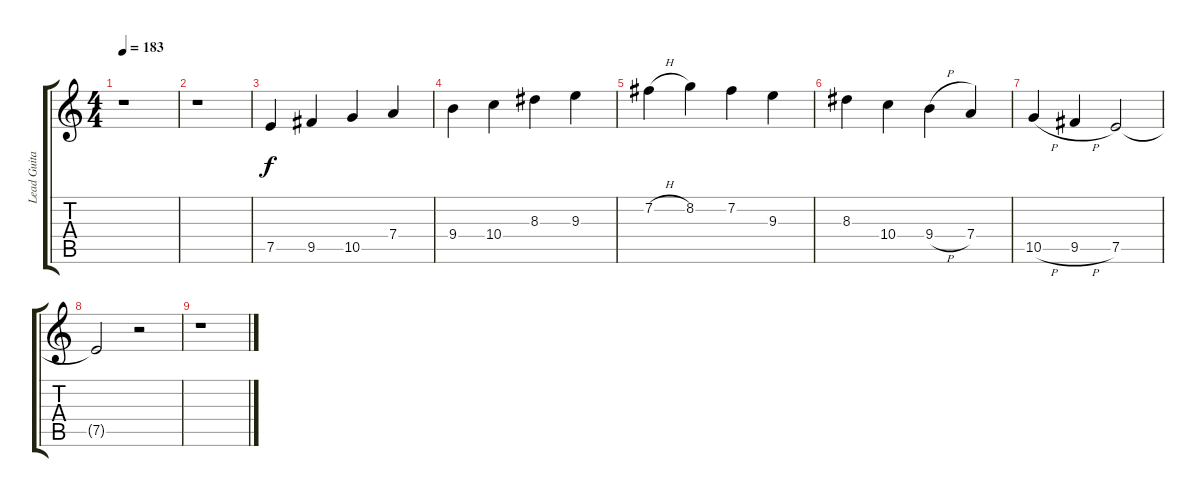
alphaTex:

\track ("Lead Guitar" "Lead Guita") {instrument distortionguitar}
\staff {score tabs}
\tuning (E4 B3 G3 D3 A2 E2) {hide}
\ts (4 4)
\tempo 183
\clef g2
\ks c
r.1{dy f} |
r.1 |
7.5.4 9.5.4 10.5.4 7.4.4 |
9.4.4 10.4.4 8.3.4 9.3.4 |
7.2{h}.4 8.2.4 7.2.4 9.3.4 |
8.3.4 10.4.4 9.4{h}.4 7.4.4 |
10.5{h}.4 9.5{h}.4 7.5.2 |
7.5{t}.2 r.2 |
r.1
